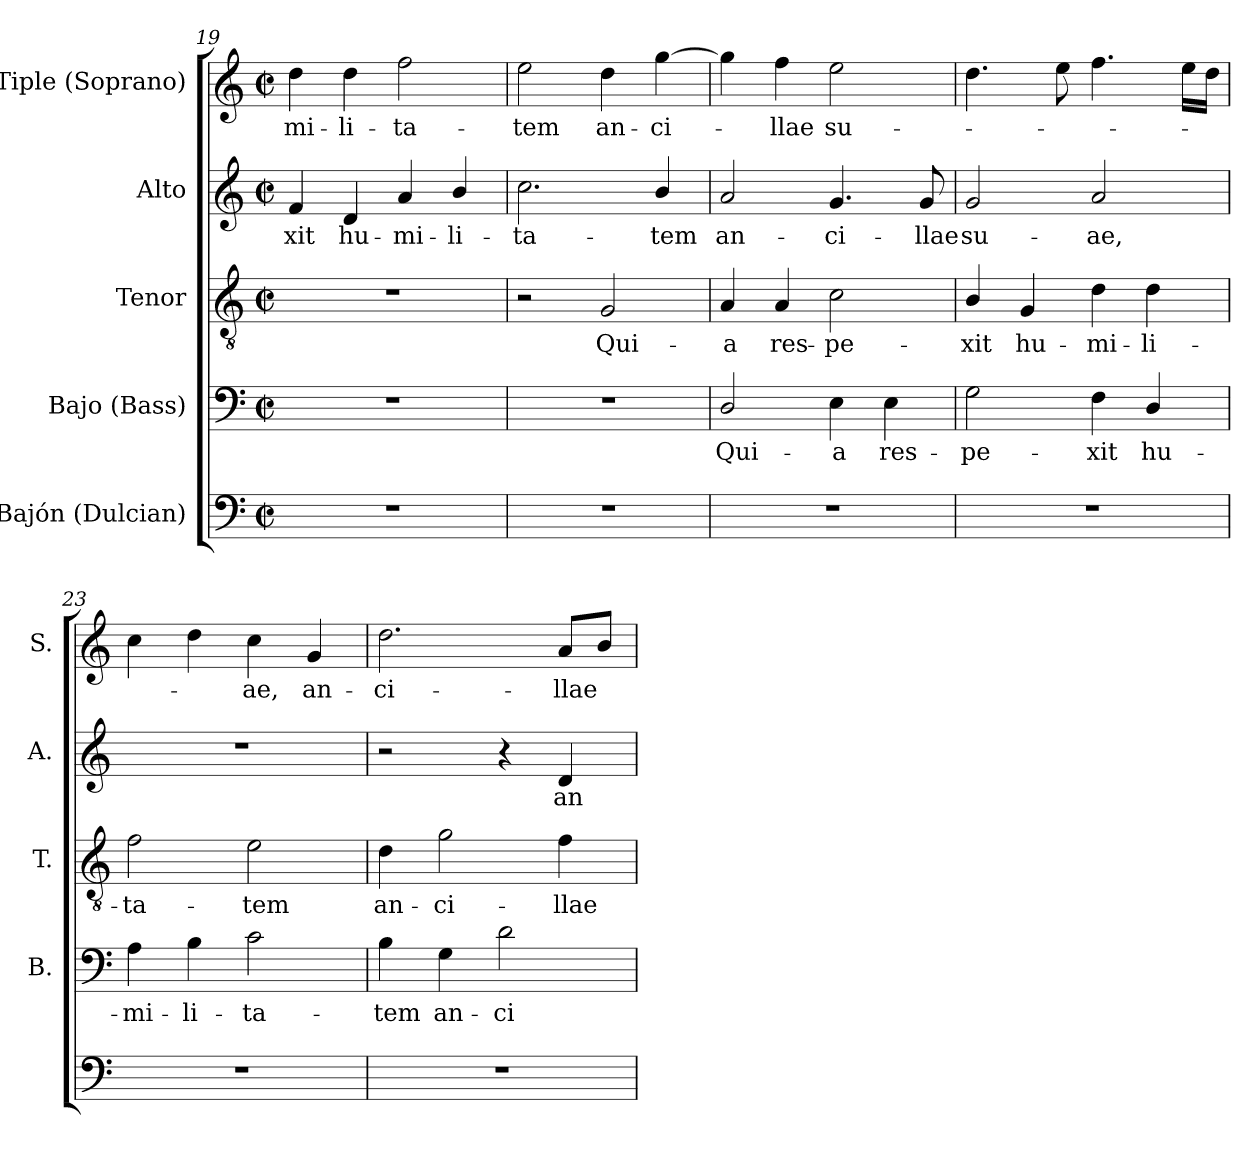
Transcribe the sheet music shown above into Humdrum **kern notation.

**kern	**kern	**text	**kern	**text	**kern	**text	**kern	**text
*part5	*part4	*part4	*part3	*part3	*part2	*part2	*part1	*part1
*staff5	*staff4	*staff4	*staff3	*staff3	*staff2	*staff2	*staff1	*staff1
*I"Bajón (Dulcian)	*I"Bajo (Bass)	*	*I"Tenor	*	*I"Alto	*	*I"Tiple (Soprano)	*
*	*I'B.	*	*I'T.	*	*I'A.	*	*I'S.	*
*clefF4	*clefF4	*	*clefGv2	*	*clefG2	*	*clefG2	*
*	*	*	*ITrd7c12	*	*	*	*	*
*k[]	*k[]	*	*k[]	*	*k[]	*	*k[]	*
*C:	*C:	*	*C:	*	*C:	*	*C:	*
*M2/2	*M2/2	*	*M2/2	*	*M2/2	*	*M2/2	*
*met(c|)	*met(c|)	*	*met(c|)	*	*met(c|)	*	*met(c|)	*
=19	=19	=19	=19	=19	=19	=19	=19	=19
!	!	!	!	!	!	!LO:LY:b:color=#000000	!	!
!	!	!	!	!	!	!	!	!LO:LY:b:color=#000000
1r	1r	.	1r	.	4fi/	-xit	4ddi\	-mi-
!	!	!	!	!	!	!LO:LY:b:color=#000000	!	!
!	!	!	!	!	!	!	!	!LO:LY:b:color=#000000
.	.	.	.	.	4di/	hu-	4ddi\	-li-
!	!	!	!	!	!	!LO:LY:b:color=#000000	!	!
!	!	!	!	!	!	!	!	!LO:LY:b:color=#000000
.	.	.	.	.	4ai/	-mi-	2ffi\	-ta-
!	!	!	!	!	!	!LO:LY:b:color=#000000	!	!
.	.	.	.	.	4bi/	-li-	.	.
=20	=20	=20	=20	=20	=20	=20	=20	=20
!	!	!	!	!	!	!LO:LY:b:color=#000000	!	!
!	!	!	!	!	!	!	!	!LO:LY:b:color=#000000
1r	1r	.	2r	.	2.cci\	-ta-	2eei\	-tem
!	!	!	!	!LO:LY:b:color=#000000	!	!	!	!
!	!	!	!	!	!	!	!	!LO:LY:b:color=#000000
.	.	.	2GGi/	Qui-	.	.	4ddi\	an-
!	!	!	!	!	!	!LO:LY:b:color=#000000	!	!
!	!	!	!	!	!	!	!	!LO:LY:b:color=#000000
.	.	.	.	.	4bi/	-tem	[4ggi\	-ci-
=21	=21	=21	=21	=21	=21	=21	=21	=21
!	!	!LO:LY:b:color=#000000	!	!	!	!	!	!
!	!	!	!	!LO:LY:b:color=#000000	!	!	!	!
!	!	!	!	!	!	!LO:LY:b:color=#000000	!	!
1r	2Di/	Qui-	4AAi/	-a	2ai/	an-	4ggi\]	.
!	!	!	!	!LO:LY:b:color=#000000	!	!	!	!
!	!	!	!	!	!	!	!	!LO:LY:b:color=#000000
.	.	.	4AAi/	res-	.	.	4ffi\	-llae
!	!	!LO:LY:b:color=#000000	!	!	!	!	!	!
!	!	!	!	!LO:LY:b:color=#000000	!	!	!	!
!	!	!	!	!	!	!LO:LY:b:color=#000000	!	!
!	!	!	!	!	!	!	!	!LO:LY:b:color=#000000
.	4Ei\	-a	2Ci\	-pe-	4.gi/	-ci-	2eei\	su-
!	!	!LO:LY:b:color=#000000	!	!	!	!	!	!
.	4Ei\	res-	.	.	.	.	.	.
!	!	!	!	!	!	!LO:LY:b:color=#000000	!	!
.	.	.	.	.	8gi/	-llae	.	.
=22	=22	=22	=22	=22	=22	=22	=22	=22
!	!	!LO:LY:b:color=#000000	!	!	!	!	!	!
!	!	!	!	!LO:LY:b:color=#000000	!	!	!	!
!	!	!	!	!	!	!LO:LY:b:color=#000000	!	!
1r	2Gi\	-pe-	4BBi/	-xit	2gi/	su-	4.ddi\	.
!	!	!	!	!LO:LY:b:color=#000000	!	!	!	!
.	.	.	4GGi/	hu-	.	.	.	.
.	.	.	.	.	.	.	8eei\	.
!	!	!LO:LY:b:color=#000000	!	!	!	!	!	!
!	!	!	!	!LO:LY:b:color=#000000	!	!	!	!
!	!	!	!	!	!	!LO:LY:b:color=#000000	!	!
.	4Fi\	-xit	4Di\	-mi-	2ai/	-ae,	4.ffi\	.
!	!	!LO:LY:b:color=#000000	!	!	!	!	!	!
!	!	!	!	!LO:LY:b:color=#000000	!	!	!	!
.	4Di/	hu-	4Di\	-li-	.	.	.	.
.	.	.	.	.	.	.	16eei\LL	.
.	.	.	.	.	.	.	16ddi\JJ	.
=23	=23	=23	=23	=23	=23	=23	=23	=23
!	!	!LO:LY:b:color=#000000	!	!	!	!	!	!
!	!	!	!	!LO:LY:b:color=#000000	!	!	!	!
1r	4Ai\	-mi-	2Fi\	-ta-	1r	.	4cci\	.
!	!	!LO:LY:b:color=#000000	!	!	!	!	!	!
.	4Bi\	-li-	.	.	.	.	4ddi\	.
!	!	!LO:LY:b:color=#000000	!	!	!	!	!	!
!	!	!	!	!LO:LY:b:color=#000000	!	!	!	!
!	!	!	!	!	!	!	!	!LO:LY:b:color=#000000
.	2ci\	-ta-	2Ei\	-tem	.	.	4cci\	-ae,
!	!	!	!	!	!	!	!	!LO:LY:b:color=#000000
.	.	.	.	.	.	.	4gi/	an-
!!LO:LB:g=z
=24	=24	=24	=24	=24	=24	=24	=24	=24
!	!	!LO:LY:b:color=#000000	!	!	!	!	!	!
!	!	!	!	!LO:LY:b:color=#000000	!	!	!	!
!	!	!	!	!	!	!	!	!LO:LY:b:color=#000000
1r	4Bi\	-tem	4Di\	an-	2r	.	2.ddi\	-ci-
!	!	!LO:LY:b:color=#000000	!	!	!	!	!	!
!	!	!	!	!LO:LY:b:color=#000000	!	!	!	!
.	4Gi\	an-	2Gi\	-ci-	.	.	.	.
!	!	!LO:LY:b:color=#000000	!	!	!	!	!	!
.	2di\	-ci-	.	.	4r	.	.	.
!	!	!	!	!LO:LY:b:color=#000000	!	!	!	!
!	!	!	!	!	!	!LO:LY:b:color=#000000	!	!
!	!	!	!	!	!	!	!	!LO:LY:b:color=#000000
.	.	.	4Fi\	-llae	4di/	an-	8ai/L	-llae
.	.	.	.	.	.	.	8bi/J	.
=	=	=	=	=	=	=	=	=
*-	*-	*-	*-	*-	*-	*-	*-	*-
